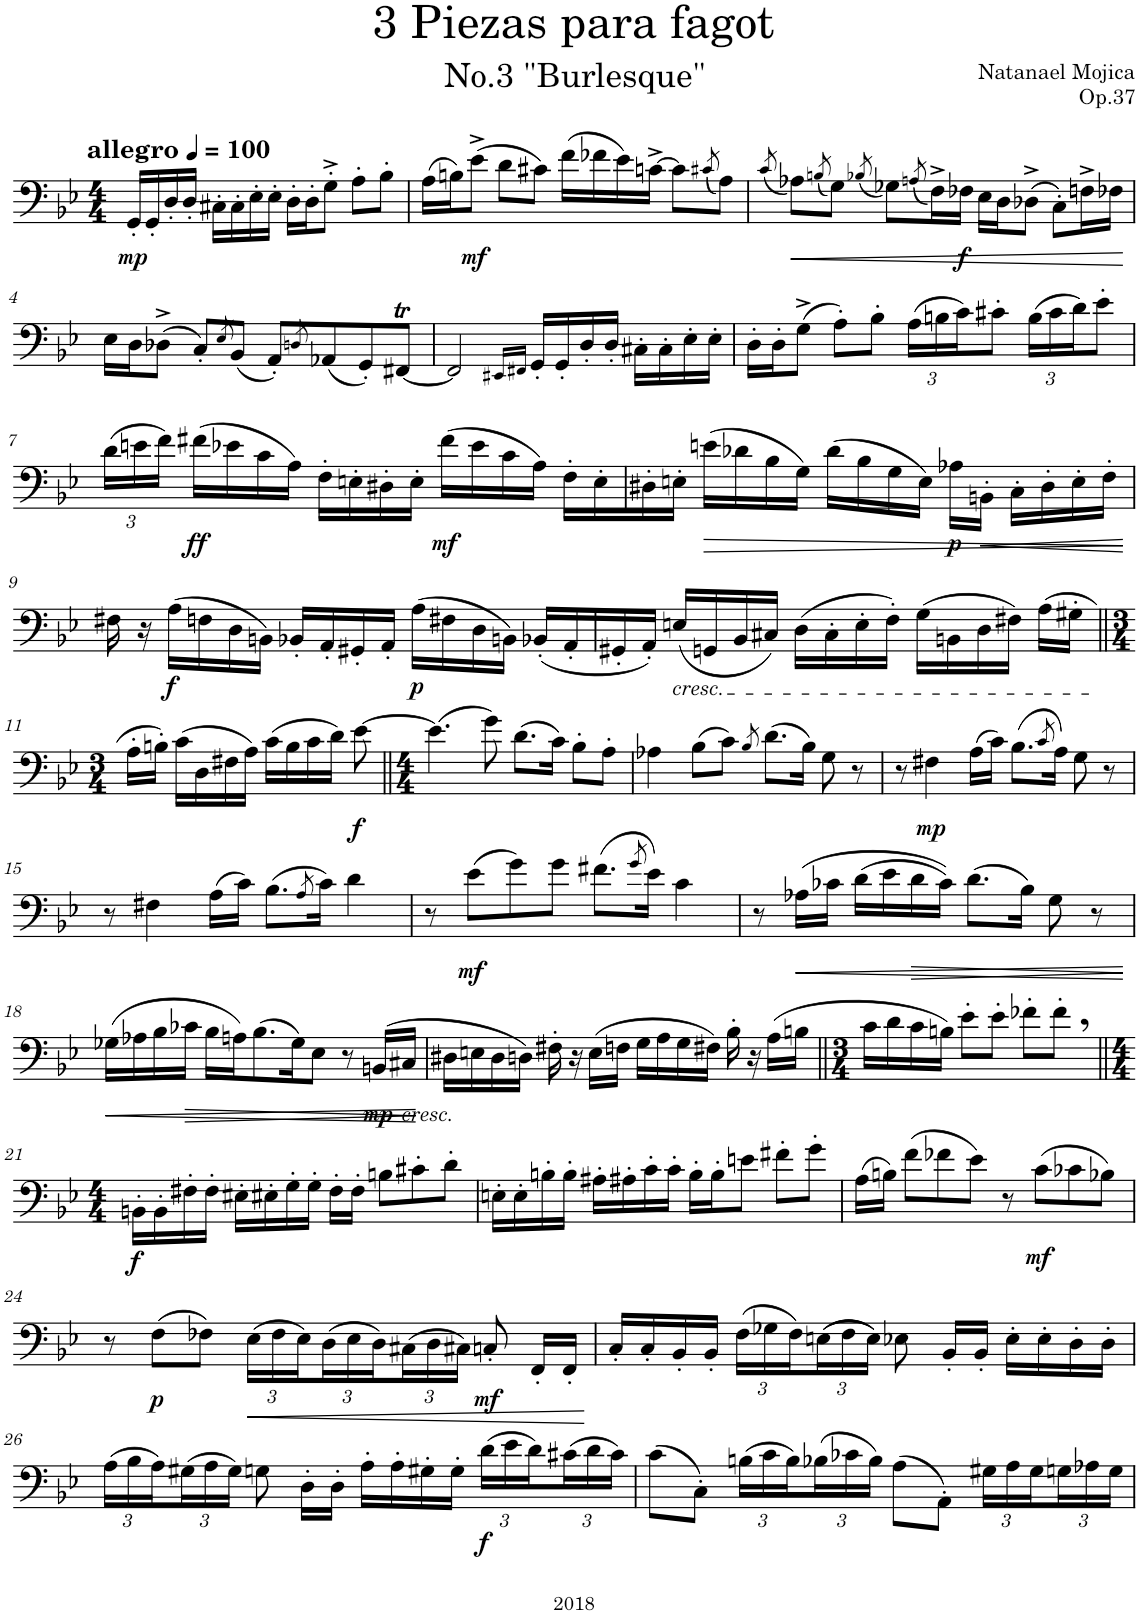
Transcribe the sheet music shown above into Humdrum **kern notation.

**kern	**dynam
*part1	*part1
*staff1	*staff1
*I"Piano	*
*I'Pno.	*
*clefF4	*
*k[b-e-]	*
*M4/4	*
*MM100	*
=1	=1
!LO:TX:a:B:t=allegro	!
!	!LO:DY:b
16GG'/LL	mp
16GG'/	.
16D'/	.
16D'/JJ	.
16C#X'\LL	.
16C#'\	.
16E-'\	.
16E-'\JJ	.
16D'\LL	.
16D'\J	.
8G'^\J	.
8A'\L	.
8B-'\J	.
=2	=2
(16A\LL	.
16Bn\J)	.
!	!LO:DY:b
(8e-^\J	mf
8d\L	.
8c#X\J)	.
(16f\LL	.
16f-X\	.
16e-\)	.
[16cn^\JJ	.
8c\L]	.
(8qc#X/	.
8A\J)	.
=3	=3
(8qc/	.
8A-X\L)	.
(8qBn/	.
8G\J)	.
(8qB-X/	.
8G-X\L)	.
(8qAn/	.
16F^\L)	.
!	!LO:DY:b
16F-X\JJ	f
16E-\LL	.
16D\J	.
(8D-X^\J	.
8C'\L)	.
16Fn^\L	.
16F-X\JJ	.
!!LO:LB:g=z
=4	=4
16E-\LL	.
16D\J	.
(8D-X^\J	.
8C'/L)	.
8qE-/	.
(8BB-/J	.
8AA'/L)	.
8qDn/	.
(8AA-X/	.
8GG'/)	.
[8FF#Xt/J	.
=5	=5
2FF#/]	.
16qEE#X/LL	.
16qFF#X/JJ	.
16GG'/LL	.
16GG'/	.
16D'/	.
16D'/JJ	.
16C#X'\LL	.
16C#'\	.
16E-'\	.
16E-'\JJ	.
=6	=6
16D'\LL	.
16D'\J	.
(8G^\J	.
8A'\L)	.
8B-'\J	.
*Xbrackettup	*
(24A\LL	.
24Bn\	.
24c\J)	.
8c#X'\J	.
(24B\LL	.
24c#\	.
24d\J)	.
8e-'\J	.
!!LO:LB:g=z
=7	=7
(24d\LL	.
24en\	.
24f\JJ)	.
!	!LO:DY:b
(16f#X\LL	ff
16e-X\	.
16c\	.
16A\JJ)	.
16F'\LL	.
16En'\	.
16D#X'\	.
16E'\JJ	.
!	!LO:DY:b
(16f#\LL	mf
16e-\	.
16c\	.
16A\JJ)	.
16F'\LL	.
16E'\	.
=8	=8
16D#X'\	.
16En'\JJ	.
!	!LO:HP:b
(16en\LL	>
16d-X\	.
16B-\	.
16G\JJ)	.
(16d-\LL	.
16B-\	.
16G\	.
16E\JJ)	.
!	!LO:DY:b
16A-X\LL	p
!	!LO:HP:b
16BBn'\JJ	<
16C'\LL	.
16D#'\	.
16E'\	.
16F'\JJ	.
.	] [
!!LO:LB:g=z
=9	=9
16F#X\	.
16r	.
!	!LO:DY:b
(16A\LL	f
16Fn\	.
16D\	.
16BBn\JJ)	.
16BB-X'/LL	.
16AA'/	.
16GG#X'/	.
16AA'/JJ	.
!	!LO:DY:b
(16A\LL	p
16F#X\	.
16D\	.
16BBn\JJ)	.
(16BB-X'/LL	.
16AA'/	.
=10	=10
16GG#X'/	.
16AA'/JJ)	.
!LO:TX:b:i:t=cresc.	!
(16En/LL	.
16GGn/	.
16BB-/	.
16C#X/JJ)	.
(16D\LL	.
16C#'\	.
16E'\	.
16F'\JJ)	.
(16G\LL	.
16BBn\	.
16D\	.
16F#X\JJ)	.
(16A\LL	.
16G#X'\JJ	.
!!LO:LB:g=z
=11||	=11||
*M3/4	*
16A'\LL	.
16Bn'\JJ)	.
(16c\LL	.
16D\	.
16F#X\	.
16A\JJ)	.
(16c\LL	.
16B\	.
16c\	.
16d\JJ)	.
!	!LO:DY:b
[8e-\	f
=12||	=12||
*M4/4	*
(4.e-\]	.
8g\)	.
(8.d\L	.
16c\Jk)	.
8B-'\L	.
8A'\J	.
=13	=13
4A-X\	.
(8B-\L	.
8c\J)	.
8qB-/	.
(8.d\L	.
16B-\Jk)	.
8G\	.
8r	.
=14	=14
8r	.
!	!LO:DY:b
4F#X\	mp
(16A\LL	.
16c\JJ)	.
(8.B-\L	.
8qc/	.
16A\Jk)	.
8G\	.
8r	.
!!LO:LB:g=z
=15	=15
8r	.
4F#X\	.
(16A\LL	.
16c\JJ)	.
(8.B-\L	.
8qA/	.
16c\Jk)	.
4d\	.
=16	=16
8r	.
!	!LO:DY:b
(8e-\L	mf
8g\)	.
8g\J	.
(8.f#X\L	.
8qg/	.
16e-\Jk)	.
4c\	.
=17	=17
8r	.
!	!LO:HP:b
(16A-X\LL	<
16c-X\JJ	.
(16d\LL	.
16e-\	.
!	!LO:HP:b
16d\	>
16c-\JJ))	.
(8.d\L	.
16B-\Jk)	.
8G\	.
8r	.
.	[ ]
!!LO:LB:g=z
=18	=18
!	!LO:HP:b
(16G-X\LL	<
16A-X\	.
16B-\	.
!	!LO:HP:b
16c-X\JJ	>
16B-\LL	.
16An\J)	.
(8.B-\	.
16G-\K)	.
8E-\J	.
8r	.
!	!LO:DY:b
(16BBn/LL	mp
!LO:TX:b:i:t=cresc.	!
16C#X/JJ	.
.	[ ]
=19	=19
16D#X\LL	.
16En\	.
16D#\	.
16Dn\JJ)	.
16F#X'\	.
16r	.
(16E\LL	.
16Fn\JJ	.
16G\LL	.
16A\	.
16G\	.
16F#X\JJ)	.
16B-'\	.
16r	.
(16A\LL	.
16Bn\JJ	.
=20||	=20||
*M3/4	*
16c\LL	.
16d\	.
16c\	.
16Bn\JJ)	.
8e-'\L	.
8e-'\J	.
8f-X'\L	.
8f-',\J	.
!!LO:LB:g=z
=21||	=21||
*M4/4	*
!	!LO:DY:b
16BBn'\LL	f
16BB'\	.
16F#X'\	.
16F#'\JJ	.
16E#X'\LL	.
16E#X'\	.
16G'\	.
16G'\JJ	.
16F#'\LL	.
16F#'\JJ	.
8Bn\L	.
8c#X'\	.
8d'\J	.
=22	=22
16En'\LL	.
16E'\	.
16Bn'\	.
16B'\JJ	.
16A#X'\LL	.
16A#X'\	.
16c'\	.
16c'\JJ	.
16B'\LL	.
16B'\J	.
8en\J	.
8f#X'\L	.
8g'\J	.
=23	=23
(16A\LL	.
16Bn\JJ)	.
(8f\L	.
8f-X\	.
8e-\J)	.
8r	.
!	!LO:DY:b
(8c\L	mf
8c-X\	.
8B-X\J)	.
!!LO:LB:g=z
=24	=24
8r	.
!	!LO:DY:b
(8F\L	p
8F-X\J)	.
!	!LO:HP:b
(24E-\LL	<
24F-\	.
24E-\J)	.
(24D\L	.
24E-\	.
24D\)	.
(24C#X\	.
24D\	.
24C#X\JJ)	.
!	!LO:DY:b
8Cn'/	mf
16FF'/LL	.
16FF'/JJ	.
.	[
=25	=25
16C'/LL	.
16C'/	.
16BB-'/	.
16BB-'/JJ	.
(24F\LL	.
24G-X\	.
24F\J)	.
((24En\L	.
24F\	.
24E\JJ))	.
8E-X\	.
16BB-'/LL	.
16BB-'/JJ	.
16E-'\LL	.
16E-'\	.
16D'\	.
16D'\JJ	.
!!LO:LB:g=z
=26	=26
(24A\LL	.
24B-\	.
24A\)	.
(24G#X\	.
24A\	.
24G#\JJ)	.
8Gn\	.
16D'\LL	.
16D'\JJ	.
16A'\LL	.
16A'\	.
16G#X'\	.
16G#'\JJ	.
!	!LO:DY:b
(24d\LL	f
24e-\	.
24d\J)	.
(24c#X\L	.
24d\	.
24c#\JJ)	.
=27	=27
(8c\L	.
8C'\J)	.
(24Bn\LL	.
24c\	.
24B\)	.
(24B-X\	.
24c-X\	.
24B-\JJ)	.
(8A\L	.
8AA'\J)	.
24G#X\LL	.
24A\	.
24G#\	.
24Gn\	.
24A-X\	.
24G\JJ	.
=	=
*-	*-
